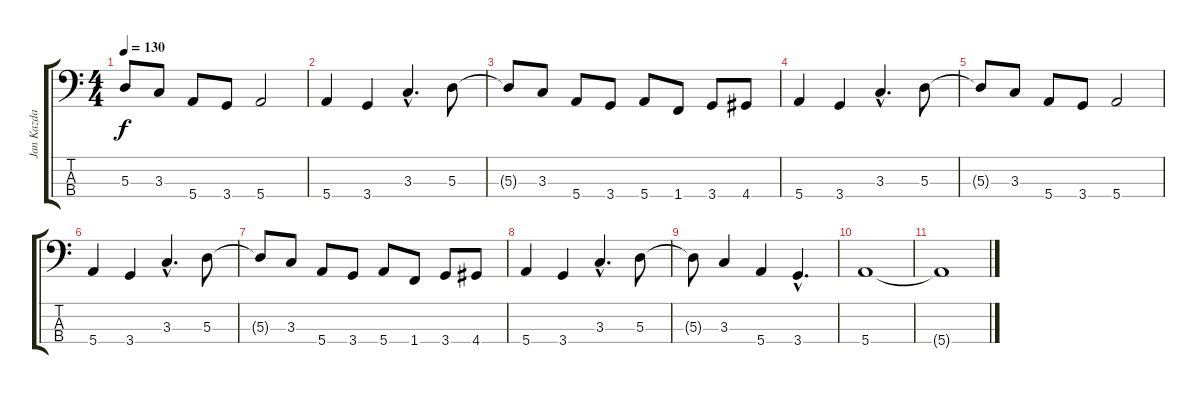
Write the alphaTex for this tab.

\track ("Jan Kazda" "Jan Kazda") {instrument electricbasspick}
\staff {score tabs}
\tuning (G2 D2 A1 E1) {hide}
\ts (4 4)
\tempo 130
\clef f4
\ks c
5.3{t}.8{dy f} 3.3.8 5.4.8 3.4.8 5.4.2 |
5.4.4 3.4.4 3.3{hac}.4{d} 5.3.8 |
5.3{t}.8 3.3.8 5.4.8 3.4.8 5.4.8 1.4.8 3.4.8 4.4.8 |
5.4.4 3.4.4 3.3{hac}.4{d} 5.3.8 |
5.3{t}.8 3.3.8 5.4.8 3.4.8 5.4.2 |
5.4.4 3.4.4 3.3{hac}.4{d} 5.3.8 |
5.3{t}.8 3.3.8 5.4.8 3.4.8 5.4.8 1.4.8 3.4.8 4.4.8 |
5.4.4 3.4.4 3.3{hac}.4{d} 5.3.8 |
5.3{t}.8 3.3.4 5.4.4 3.4{hac}.4{d} |
5.4.1{volume 5} |
5.4{t}.1
